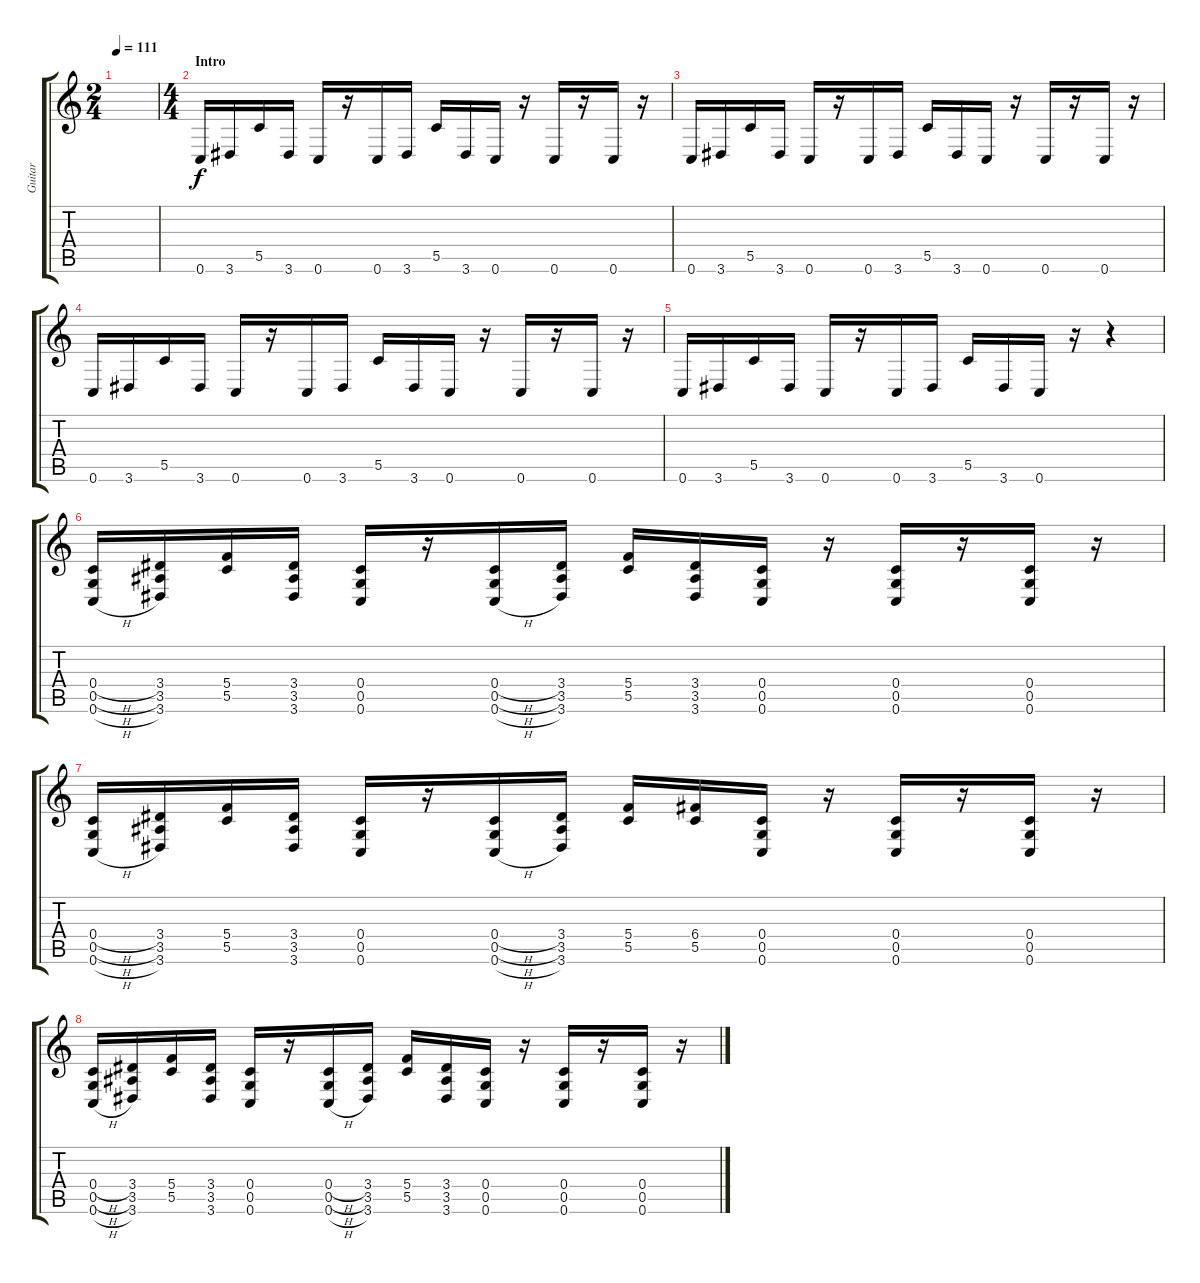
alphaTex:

\track ("Guitar" "Guitar") {instrument distortionguitar}
\staff {score tabs}
\tuning (D4 A3 F3 C3 G2 C2) {hide}
\ts (2 4)
\tempo 111
\clef g2
\ks c
|
\ts (4 4)
\section ("" "Intro")
0.6.16{instrument electricguitarclean} 3.6.16 5.5.16 3.6.16 0.6.16 r.16 0.6.16 3.6.16 5.5.16 3.6.16 0.6.16 r.16 0.6.16 r.16 0.6.16 r.16 |
0.6.16 3.6.16 5.5.16 3.6.16 0.6.16 r.16 0.6.16 3.6.16 5.5.16 3.6.16 0.6.16 r.16 0.6.16 r.16 0.6.16 r.16 |
0.6.16 3.6.16 5.5.16 3.6.16 0.6.16 r.16 0.6.16 3.6.16 5.5.16 3.6.16 0.6.16 r.16 0.6.16 r.16 0.6.16 r.16 |
0.6.16 3.6.16 5.5.16 3.6.16 0.6.16 r.16 0.6.16 3.6.16 5.5.16 3.6.16 0.6.16 r.16 r.4 |
(0.4{h} 0.5{h} 0.6{h}).16{instrument distortionguitar} (3.4 3.5 3.6).16 (5.4 5.5).16 (3.4 3.5 3.6).16 (0.4 0.5 0.6).16 r.16 (0.4{h} 0.5{h} 0.6{h}).16 (3.4 3.5 3.6).16 (5.4 5.5).16 (3.4 3.5 3.6).16 (0.4 0.5 0.6).16 r.16 (0.4 0.5 0.6).16 r.16 (0.4 0.5 0.6).16 r.16 |
(0.4{h} 0.5{h} 0.6{h}).16 (3.4 3.5 3.6).16 (5.4 5.5).16 (3.4 3.5 3.6).16 (0.4 0.5 0.6).16 r.16 (0.4{h} 0.5{h} 0.6{h}).16 (3.4 3.5 3.6).16 (5.4 5.5).16 (6.4 5.5).16 (0.4 0.5 0.6).16 r.16 (0.4 0.5 0.6).16 r.16 (0.4 0.5 0.6).16 r.16 |
(0.4{h} 0.5{h} 0.6{h}).16 (3.4 3.5 3.6).16 (5.4 5.5).16 (3.4 3.5 3.6).16 (0.4 0.5 0.6).16 r.16 (0.4{h} 0.5{h} 0.6{h}).16 (3.4 3.5 3.6).16 (5.4 5.5).16 (3.4 3.5 3.6).16 (0.4 0.5 0.6).16 r.16 (0.4 0.5 0.6).16 r.16 (0.4 0.5 0.6).16 r.16
